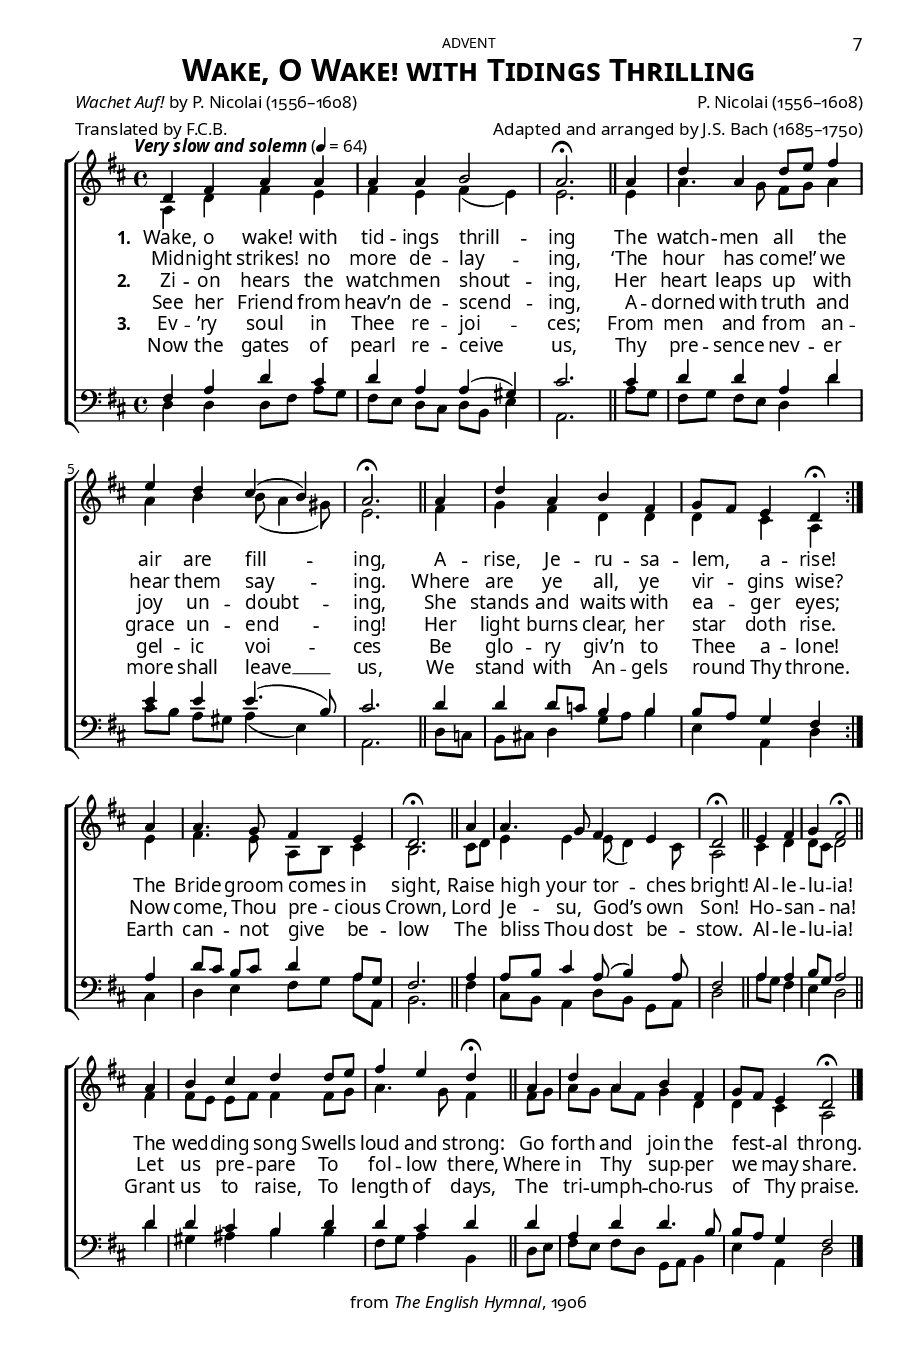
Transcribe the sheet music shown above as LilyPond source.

\version "2.14.2"
\include "util.ly"
\version "2.14.2"
#(set-global-staff-size 14.9) \paper{ #(define fonts (make-pango-font-tree "GoudyOlSt BT" "Garamond Premier Pro" "Garamond Premier Pro" (/ 14.9 20))) }
\header {
  title = \markup{\override #'(font-name . "Garamond Premier Pro Semibold"){ \abs-fontsize #15 \smallCapsOldStyle"Wake, O Wake! with Tidings Thrilling"}}
  poet = \markup\concat{\italic"Wachet Auf!" \oldStyleNum" by P. Nicolai (1556–1608)"}
  meter = \markup\oldStyleNum"Translated by F.C.B."
  composer = \markup\oldStyleNum"P. Nicolai (1556–1608)"
  arranger = \markup\oldStyleNum"Adapted and arranged by J.S. Bach (1685–1750)"
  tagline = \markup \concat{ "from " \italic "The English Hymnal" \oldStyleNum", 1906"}
}
\paper {
  %print-all-headers = ##f
  paper-height = 9\in
  paper-width = 6\in
  indent = 0\in
  %system-system-spacing = #'((basic-distance . 10) (padding . 0))
  system-system-spacing =
    #'((basic-distance . 0)
       (minimum-distance . 0)
       (padding . -5)
       (stretchability . 100))
  markup-system-spacing =
    #'((basic-distance . 0)
       (minimum-distance . 0)
       (padding . -1.5)
       (stretchability . 100))
  ragged-last-bottom = ##f
  ragged-bottom = ##f
  two-sided = ##t
  inner-margin = 0.5\in
  outer-margin = 0.25\in
  top-margin = 0.25\in
  bottom-margin = 0.25\in
  first-page-number = #007
  print-first-page-number = ##t
  headerLine = \markup{\override #'(font-name . "Garamond Premier Pro") \smallCaps advent}
  oddHeaderMarkup = \markup\fill-line{
     \override #'(font-name . "Garamond Premier Pro")\abs-fontsize #8.5
     \combine 
        \fill-line{"" \on-the-fly #print-page-number-check-first
        \oldStylePageNum""
        }
        \fill-line{\headerLine}
  }
  evenHeaderMarkup = \markup {
     \override #'(font-name . "Garamond Premier Pro")\abs-fontsize #8.5
     \combine
        \on-the-fly #print-page-number-check-first
        \oldStylePageNum""
        \fill-line{\headerLine}
  }
}
global = {
  \key d \major
  \time 4/4
  \autoBeamOff
  \mergeDifferentlyHeadedOn
  \override DynamicLineSpanner #'staff-padding = #0.0
  \override DynamicLineSpanner #'Y-extent = #'(-1 . 1)
}

sopMusic = \relative c' {
  \tempo \markup\italic"Very slow and solemn" 4 = 64
  \repeat volta 2 {
    d4 fis a a |
    a a b2 |
    a2.\fermata \bar"||"
    
    a4 |
    d4 a d8[ e] fis4 |
    e d cis4( b) |
    a2.\fermata \bar"||"
    
    a4 |
    d a b fis |
    g8[ fis] e4 d\fermata \break
  }
  a'4 |
  a4. g8 fis4 e |
  
  d2.\fermata \bar "||"
  a'4 |
  a4. g8 fis4 e |
  d2\fermata \bar "||"
  
  e4 fis |
  g4 fis2\fermata \bar "||"
  a4 |
  b cis d d8[ e] |
  
  fis4 e d\fermata \bar"||"
  a4 |
  d a b fis |
  g8[ fis] e4 d2\fermata \bar "|."
}
sopWords = \lyricmode {
  
}

altoMusic = \relative c' {
  \repeat volta 2 {
    a4 d fis e |
    fis e fis( e) |
    e2. |
    
    e4 |
    a 4. g8 fis[ g] a4 |
    a b b8( a4 gis8) |
    e2. |
    
    fis4 |
    g fis d d |
    d cis a
  }
  e'4 |
  fis4. e8 a,[ b] cis4 |
  
  b2. |
  cis8[ d] |
  e4 e e8( d4) cis8 |
  a2 |
  
  cis4 d |
  d8[ cis] d2 |
  fis4 |
  fis8[ e] e[ fis] fis4 fis8[ g] |
  
  a4. g8 fis4 |
  fis8[ g] |
  a[ g] a[ fis] g4 d |
  d cis a2 \bar "|."
}
altoWords = \lyricmode {
  \dropLyricsVI
  \set stanza = #"1. "
  Wake, o wake! with tid -- ings thrill -- ing
  The watch -- men all the air are fill -- ing,
  \set associatedVoice = "sopranos"
  A -- rise, Je -- ru -- sa -- lem, a -- rise!
  
  \set associatedVoice = "altos"
  The Bride -- groom comes in \set associatedVoice = "basses" sight,
  Raise high your tor -- ches \set associatedVoice = "tenors" bright!
  Al -- le -- lu -- ia!
  The wed -- ding song
  Swells loud and strong:
  \set associatedVoice = "sopranos"
  Go forth and join the fest -- al throng.
}
altoWordsII = \lyricmode {
  \dropLyricsVI
%\markup\italic
  Mid -- night strikes! no more de -- lay -- ing,
  ‘The hour has come!’ we hear them say -- ing.
  \set associatedVoice = "sopranos"
  Where are ye all, ye vir -- gins wise?
}
altoWordsIII = \lyricmode {
  \dropLyricsVI
  \set stanza = #"2. "
  Zi -- on hears the watch -- men shout -- ing,
  Her heart leaps up with joy un -- doubt -- ing,
  \set associatedVoice = "sopranos"
  She stands and waits with ea -- ger eyes;
  
  \set associatedVoice = "altos"
  Now come, Thou pre -- cious \set associatedVoice = "basses" Crown,
  Lord Je -- su, God’s own \set associatedVoice = "tenors" Son!
  Ho -- san -- _ na!
  Let us pre -- pare
  To fol -- low there,
  \set associatedVoice = "sopranos"
  Where in Thy sup -- per we may share.
}
altoWordsIV = \lyricmode {
  \dropLyricsVI
  See her Friend from heav’n de -- scend -- ing,
  A -- dorned with truth and grace un -- end -- ing!
  \set associatedVoice = "sopranos"
  Her light burns clear, her star doth rise.
}
altoWordsV = \lyricmode {
  \dropLyricsVI
  \set stanza = #"3. "
  Ev -- ’ry soul in Thee re -- joi -- ces;
  From men and from an -- gel -- ic voi -- ces
  \set associatedVoice = "sopranos"
  Be glo -- ry giv’n to Thee a -- lone!
  
  \set associatedVoice = "altos"
  Earth can -- not give be -- \set associatedVoice = "basses" low
  The bliss Thou dost be -- \set associatedVoice = "tenors" stow.
  Al -- le -- lu -- ia!
  Grant us to raise,
  To length of days,
  \set associatedVoice = "sopranos"
  The tri -- 
  \once \override LyricHyphen  #'minimum-length = #0.7
  \once \override LyricHyphen  #'minimum-distance = #0.7
   umph -- cho -- rus of Thy praise.
}
altoWordsVI = \lyricmode {
  \dropLyricsVI
  Now the gates of pearl re -- ceive us,
  Thy pre -- sence nev -- er more shall leave __ us,
  \set associatedVoice = "sopranos"
  We stand with An -- gels round Thy throne.
}
tenorMusic = \relative c {
  \repeat volta 2 {
    fis4 a d cis |
    d a a( gis) |
    cis2. |
    
    cis4 |
    d d a d |
    e e e4.( b8) |
    cis2. |
    
    d4 |
    d d8[ c] b4 b |
    b8[ a] g4 fis
  }
  a4 |
  d8[ cis] b[ cis] d4 a8[ g] |
  
  fis2. |
  a4 |
  a8[ b] cis4 |
  a8( b4) a8 |
  fis2 |
  
  a4 a |
  b8[ g] a2 |
  d4 |
  d cis b d |
  
  d cis d |
  d |
  a d d4. b8 |
  b[ a] g4 fis2 \bar "|."
}
tenorWords = \lyricmode {

}

bassMusic = \relative c {
  \repeat volta 2 {
    d4 d d8[ fis] a[ g] |
    fis[ e] d[ cis] d[ b] e4 |
    a,2. |
    
    a'8[ g] |
    fis[ g] fis[ e] d4 d' |
    cis8[ b] a[ gis] a4( e) |
    a,2. |
    
    d8[ c] |
    b[ cis!] d4 g8[ a] b4 |
    e, a, d
  }
  cis4 |
  d e fis8[ g] a[ a,] |
  
  b2. |
  fis'4 |
  cis8[ b] a4 d8[ b] g[ a] |
  d2 |
  
  a'8[ g] fis4 |
  e4 d2 |
  d'4 |
  gis, ais b b |
  
  fis8[ g] a4 b, |
  d8[ e] |
  fis[ e] fis[ d] g,[ a] b4 |
  e a, d2 \bar "|."
}
bassWords = \lyricmode {

}

pianoRH = \relative c' {
  
}
pianoLH = \relative c' {
  
}

\score {
  <<
   \new ChoirStaff <<
    \new Staff = women <<
      \new Voice = "sopranos" { \voiceOne << \global \sopMusic >> }
      \new Voice = "altos" { \voiceTwo << \global \altoMusic >> }
    >>
   \new Staff = men <<
      \clef bass
      \new Voice = "tenors" { \voiceOne << \global \tenorMusic >> }
      \new Voice = "basses" { \voiceTwo << \global \bassMusic >> }
    >>
    \new Lyrics \with { alignAboveContext = #"women" \override VerticalAxisGroup #'nonstaff-relatedstaff-spacing = #'((basic-distance . 1))} \lyricsto "sopranos" \sopWords
    \new Lyrics = "altosVI"  \with { alignBelowContext = #"women" \override VerticalAxisGroup #'nonstaff-relatedstaff-spacing = #'((basic-distance . 1))} \lyricsto "tenors" \altoWordsVI
    \new Lyrics = "altosV"  \with { alignBelowContext = #"women" \override VerticalAxisGroup #'nonstaff-relatedstaff-spacing = #'((basic-distance . 1))} \lyricsto "tenors" \altoWordsV
    \new Lyrics = "altosIV"  \with { alignBelowContext = #"women" \override VerticalAxisGroup #'nonstaff-relatedstaff-spacing = #'((basic-distance . 1))} \lyricsto "tenors" \altoWordsIV
    \new Lyrics = "altosIII"  \with { alignBelowContext = #"women" \override VerticalAxisGroup #'nonstaff-relatedstaff-spacing = #'((basic-distance . 1))} \lyricsto "tenors" \altoWordsIII
    \new Lyrics = "altosII"  \with { alignBelowContext = #"women" \override VerticalAxisGroup #'nonstaff-relatedstaff-spacing = #'((basic-distance . 1))} \lyricsto "tenors" \altoWordsII
    \new Lyrics = "altos"  \with { alignBelowContext = #"women" \override VerticalAxisGroup #'nonstaff-relatedstaff-spacing = #'((basic-distance . 1))} \lyricsto "tenors" \altoWords
    \new Lyrics \with { alignAboveContext = #"men" \override VerticalAxisGroup #'nonstaff-relatedstaff-spacing = #'((basic-distance . 1)) } \lyricsto "tenors" \tenorWords
    \new Lyrics \with { alignBelowContext = #"men" \override VerticalAxisGroup #'nonstaff-relatedstaff-spacing = #'((basic-distance . 1)) } \lyricsto "basses" \bassWords
  >>
%    \new PianoStaff << \new Staff { \new Voice { \pianoRH } } \new Staff { \clef "bass" \pianoLH } >>
  >>
  \layout {

%6.14 \context {\Lyrics\override LyricText #'font-size = #0.75 }
    \context {
      \Score
      %\override SpacingSpanner #'base-shortest-duration = #(ly:make-moment 1 8)
      %\override SpacingSpanner #'common-shortest-duration = #(ly:make-moment 1 4)
    }
    \context {
      % Remove all empty staves
      % \Staff \RemoveEmptyStaves \override VerticalAxisGroup #'remove-first = ##t
    }
    \context {
      \Lyrics
      \override LyricText #'X-offset = #center-on-word
    }
  }
  
}

\score {
  \unfoldRepeats

  <<
   \new ChoirStaff <<
    \new Staff = women <<
      \new Voice = "sopranos" { \voiceOne << \global \sopMusic >> }
      \new Voice = "altos" { \voiceTwo << \global \altoMusic >> }
    >>
   \new Staff = men <<
      \clef bass
      \new Voice = "tenors" { \voiceOne << \global \tenorMusic >> }
      \new Voice = "basses" { \voiceTwo << \global \bassMusic >> }
    >>
    \new Lyrics \with { alignAboveContext = #"women" \override VerticalAxisGroup #'nonstaff-relatedstaff-spacing = #'((basic-distance . 1))} \lyricsto "sopranos" \sopWords
    \new Lyrics = "altosVI"  \with { alignBelowContext = #"women" \override VerticalAxisGroup #'nonstaff-relatedstaff-spacing = #'((basic-distance . 1))} \lyricsto "tenors" \altoWordsVI
    \new Lyrics = "altosV"  \with { alignBelowContext = #"women" \override VerticalAxisGroup #'nonstaff-relatedstaff-spacing = #'((basic-distance . 1))} \lyricsto "tenors" \altoWordsV
    \new Lyrics = "altosIV"  \with { alignBelowContext = #"women" \override VerticalAxisGroup #'nonstaff-relatedstaff-spacing = #'((basic-distance . 1))} \lyricsto "tenors" \altoWordsIV
    \new Lyrics = "altosIII"  \with { alignBelowContext = #"women" \override VerticalAxisGroup #'nonstaff-relatedstaff-spacing = #'((basic-distance . 1))} \lyricsto "tenors" \altoWordsIII
    \new Lyrics = "altosII"  \with { alignBelowContext = #"women" \override VerticalAxisGroup #'nonstaff-relatedstaff-spacing = #'((basic-distance . 1))} \lyricsto "tenors" \altoWordsII
    \new Lyrics = "altos"  \with { alignBelowContext = #"women" \override VerticalAxisGroup #'nonstaff-relatedstaff-spacing = #'((basic-distance . 1))} \lyricsto "tenors" \altoWords
    \new Lyrics \with { alignAboveContext = #"men" \override VerticalAxisGroup #'nonstaff-relatedstaff-spacing = #'((basic-distance . 1)) } \lyricsto "tenors" \tenorWords
    \new Lyrics \with { alignBelowContext = #"men" \override VerticalAxisGroup #'nonstaff-relatedstaff-spacing = #'((basic-distance . 1)) } \lyricsto "basses" \bassWords
  >>
%    \new PianoStaff << \new Staff { \new Voice { \pianoRH } } \new Staff { \clef "bass" \pianoLH } >>
  >>
  
  \midi {
    \tempo 4 = 180
    \set Staff.midiInstrument = "flute"
  
    \context {
      \Voice
      \remove "Dynamic_performer"
    }
  }
}

